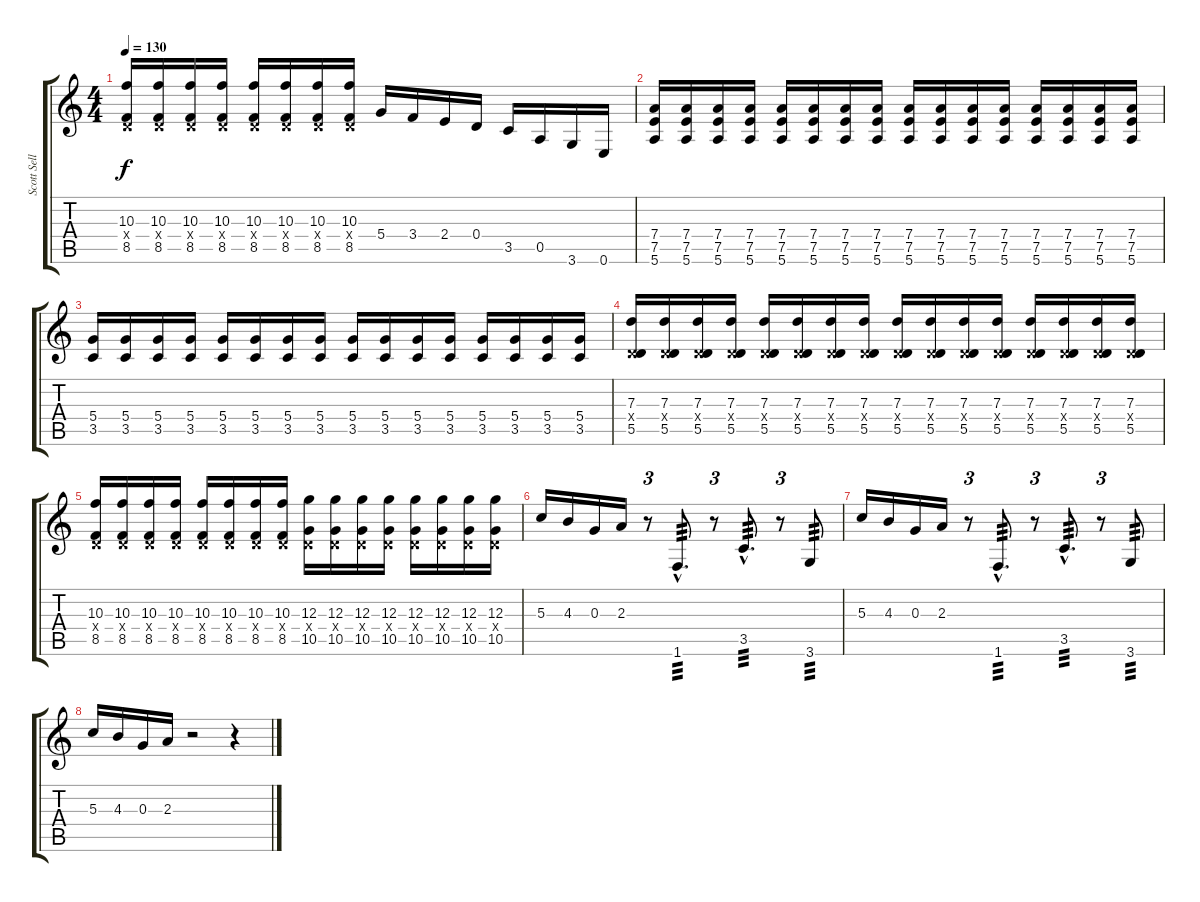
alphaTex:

\track ("Scott Sellers" "Scott Sell") {instrument distortionguitar}
\staff {score tabs}
\tuning (E4 B3 G3 D3 A2 E2) {hide}
\ts (4 4)
\tempo 130
\clef g2
\ks c
(10.3 0.4{x} 8.5).16{dy f} (10.3 0.4{x} 8.5).16 (10.3 0.4{x} 8.5).16 (10.3 0.4{x} 8.5).16 (10.3 0.4{x} 8.5).16 (10.3 0.4{x} 8.5).16 (10.3 0.4{x} 8.5).16 (10.3 0.4{x} 8.5).16 5.4.16 3.4.16 2.4.16 0.4.16 3.5.16 0.5.16 3.6.16 0.6.16 |
(7.4 7.5 5.6).16 (7.4 7.5 5.6).16 (7.4 7.5 5.6).16 (7.4 7.5 5.6).16 (7.4 7.5 5.6).16 (7.4 7.5 5.6).16 (7.4 7.5 5.6).16 (7.4 7.5 5.6).16 (7.4 7.5 5.6).16 (7.4 7.5 5.6).16 (7.4 7.5 5.6).16 (7.4 7.5 5.6).16 (7.4 7.5 5.6).16 (7.4 7.5 5.6).16 (7.4 7.5 5.6).16 (7.4 7.5 5.6).16 |
(5.4 3.5).16 (5.4 3.5).16 (5.4 3.5).16 (5.4 3.5).16 (5.4 3.5).16 (5.4 3.5).16 (5.4 3.5).16 (5.4 3.5).16 (5.4 3.5).16 (5.4 3.5).16 (5.4 3.5).16 (5.4 3.5).16 (5.4 3.5).16 (5.4 3.5).16 (5.4 3.5).16 (5.4 3.5).16 |
(7.3 0.4{x} 5.5).16 (7.3 0.4{x} 5.5).16 (7.3 0.4{x} 5.5).16 (7.3 0.4{x} 5.5).16 (7.3 0.4{x} 5.5).16 (7.3 0.4{x} 5.5).16 (7.3 0.4{x} 5.5).16 (7.3 0.4{x} 5.5).16 (7.3 0.4{x} 5.5).16 (7.3 0.4{x} 5.5).16 (7.3 0.4{x} 5.5).16 (7.3 0.4{x} 5.5).16 (7.3 0.4{x} 5.5).16 (7.3 0.4{x} 5.5).16 (7.3 0.4{x} 5.5).16 (7.3 0.4{x} 5.5).16 |
(10.3 0.4{x} 8.5).16 (10.3 0.4{x} 8.5).16 (10.3 0.4{x} 8.5).16 (10.3 0.4{x} 8.5).16 (10.3 0.4{x} 8.5).16 (10.3 0.4{x} 8.5).16 (10.3 0.4{x} 8.5).16 (10.3 0.4{x} 8.5).16 (12.3 0.4{x} 10.5).16 (12.3 0.4{x} 10.5).16 (12.3 0.4{x} 10.5).16 (12.3 0.4{x} 10.5).16 (12.3 0.4{x} 10.5).16 (12.3 0.4{x} 10.5).16 (12.3 0.4{x} 10.5).16 (12.3 0.4{x} 10.5).16 |
5.3.16 4.3.16 0.3.16 2.3.16 r.8{tu (3 2)} 1.6{hac}.8{d tp 3} r.8{tu (3 2)} 3.5{hac}.8{d tp 3} r.8{tu (3 2)} 3.6.8{tp 3} |
5.3.16 4.3.16 0.3.16 2.3.16 r.8{tu (3 2)} 1.6{hac}.8{d tp 3} r.8{tu (3 2)} 3.5{hac}.8{d tp 3} r.8{tu (3 2)} 3.6.8{tp 3} |
5.3.16 4.3.16 0.3.16 2.3.16 r.2 r.4
